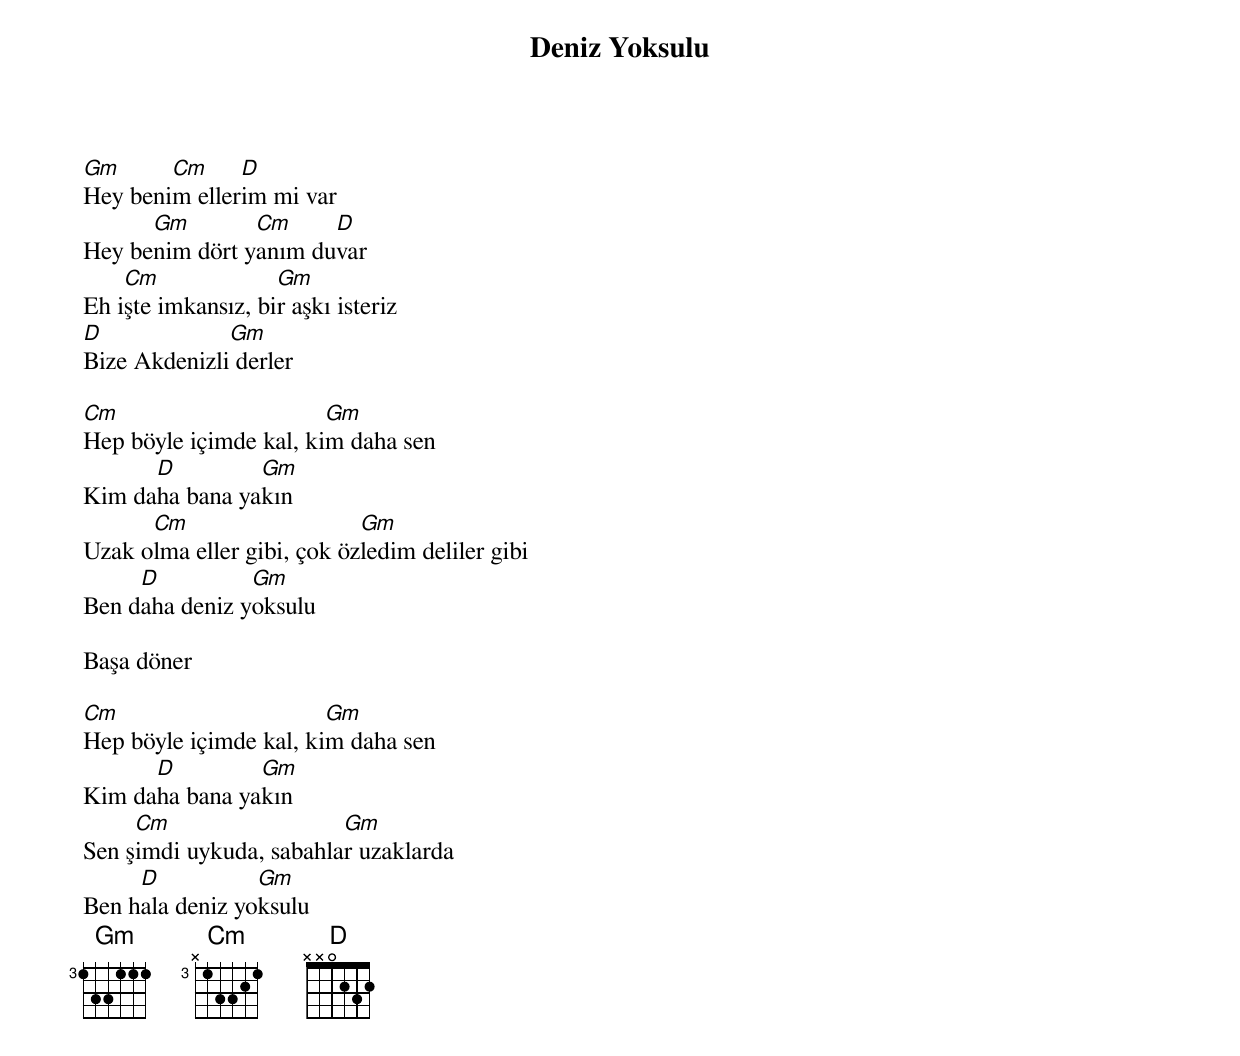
{title: Deniz Yoksulu}
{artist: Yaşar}

Gm      Cm     D
Hey benim ellerim mi var
      Gm        Cm     D
Hey benim dört yanım duvar
    Cm              Gm
Eh işte imkansız, bir aşkı isteriz
D             Gm
Bize Akdenizli derler

Cm                      Gm
Hep böyle içimde kal, kim daha sen
      D         Gm
Kim daha bana yakın
      Cm                    Gm
Uzak olma eller gibi, çok özledim deliler gibi
     D          Gm
Ben daha deniz yoksulu

Başa döner

Cm                      Gm
Hep böyle içimde kal, kim daha sen
      D         Gm
Kim daha bana yakın
     Cm                  Gm
Sen şimdi uykuda, sabahlar uzaklarda
     D           Gm
Ben hala deniz yoksulu
